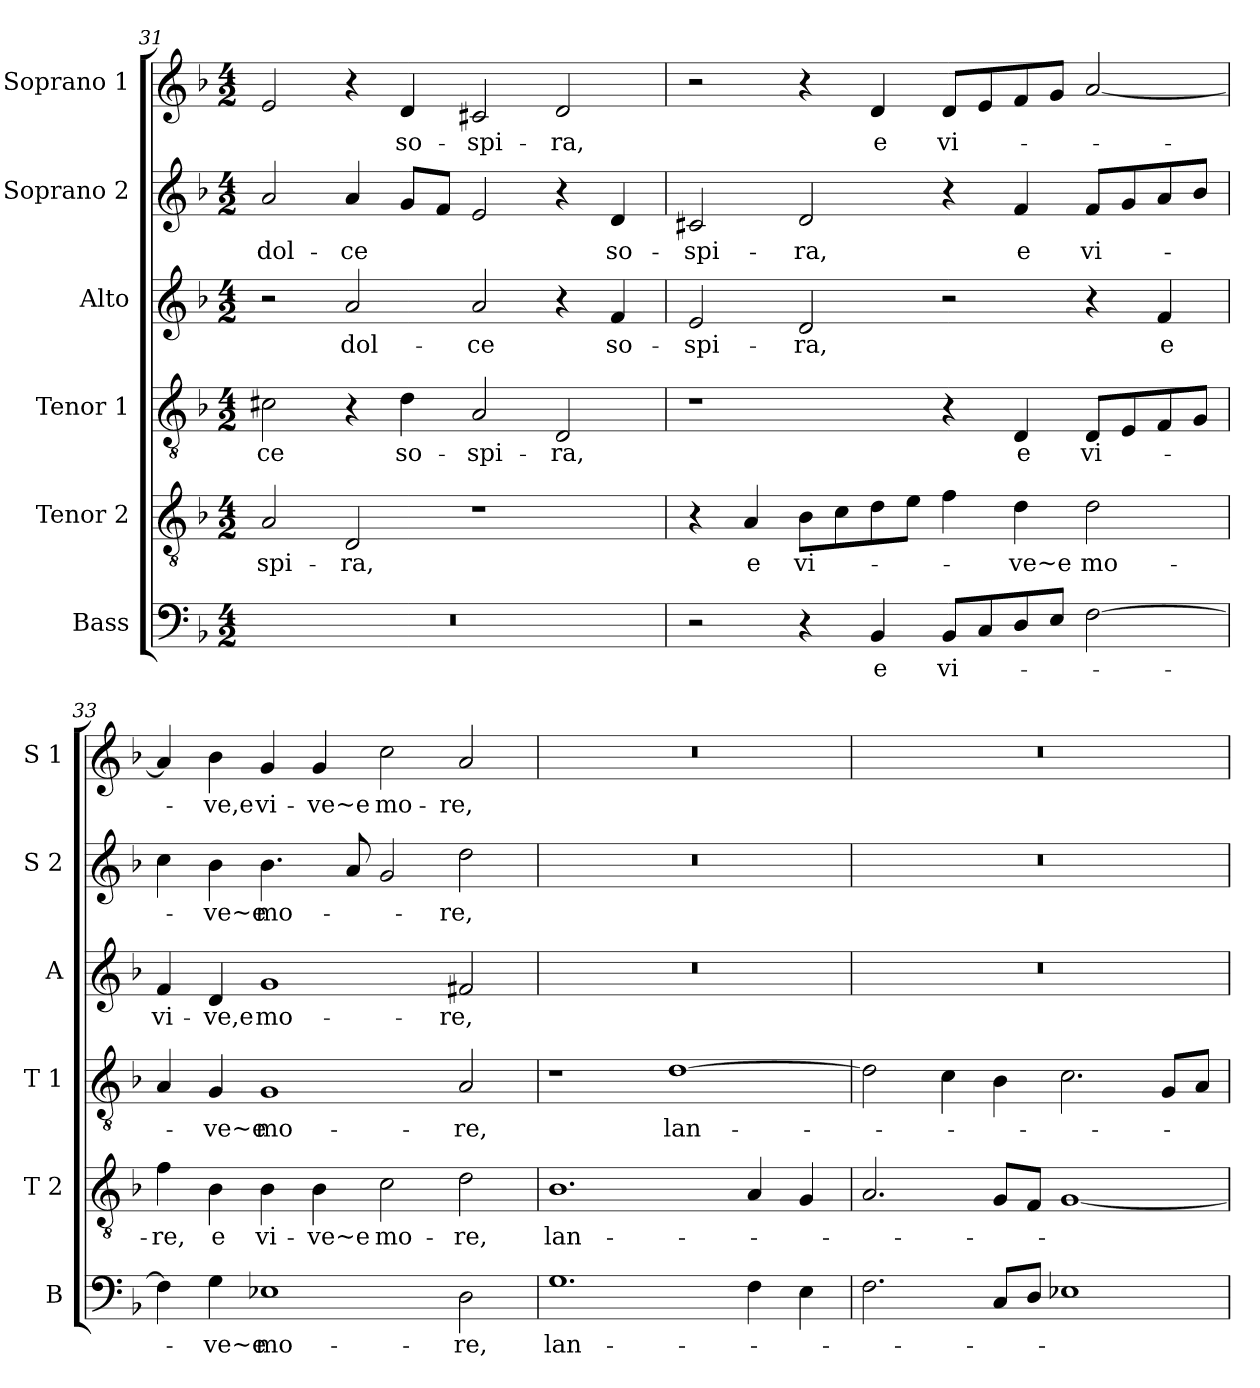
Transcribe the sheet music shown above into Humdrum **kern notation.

**kern	**text	**kern	**text	**kern	**text	**kern	**text	**kern	**text	**kern	**text
*part6	*part6	*part5	*part5	*part4	*part4	*part3	*part3	*part2	*part2	*part1	*part1
*staff6	*staff6	*staff5	*staff5	*staff4	*staff4	*staff3	*staff3	*staff2	*staff2	*staff1	*staff1
*I"Bass	*	*I"Tenor 2	*	*I"Tenor 1	*	*I"Alto	*	*I"Soprano 2	*	*I"Soprano 1	*
*I'B	*	*I'T 2	*	*I'T 1	*	*I'A	*	*I'S 2	*	*I'S 1	*
*clefF4	*	*clefGv2	*	*clefGv2	*	*clefG2	*	*clefG2	*	*clefG2	*
*k[b-]	*	*k[b-]	*	*k[b-]	*	*k[b-]	*	*k[b-]	*	*k[b-]	*
*F:	*	*F:	*	*F:	*	*F:	*	*F:	*	*F:	*
*M4/2	*	*M4/2	*	*M4/2	*	*M4/2	*	*M4/2	*	*M4/2	*
=31	=31	=31	=31	=31	=31	=31	=31	=31	=31	=31	=31
!	!	!	!LO:LY:b	!	!LO:LY:b	!	!	!	!LO:LY:b	!	!
0r	.	2A/	-spi-	2c#X\	-ce	2r	.	2a/	dol-	2e/	.
!	!	!	!LO:LY:b	!	!	!	!LO:LY:b	!	!LO:LY:b	!	!
.	.	2D/	-ra,	4r	.	2a/	dol-	4a/	-ce	4r	.
!	!	!	!	!	!LO:LY:b	!	!	!	!	!	!LO:LY:b
.	.	.	.	4d\	so-	.	.	8g/L	.	4d/	so-
.	.	.	.	.	.	.	.	8f/J	.	.	.
!	!	!	!	!	!LO:LY:b	!	!LO:LY:b	!	!	!	!LO:LY:b
.	.	1r	.	2A/	-spi-	2a/	-ce	2e/	.	2c#X/	-spi-
!	!	!	!	!	!LO:LY:b	!	!	!	!	!	!LO:LY:b
.	.	.	.	2D/	-ra,	4r	.	4r	.	2d/	-ra,
!	!	!	!	!	!	!	!LO:LY:b	!	!LO:LY:b	!	!
.	.	.	.	.	.	4f/	so-	4d/	so-	.	.
=32	=32	=32	=32	=32	=32	=32	=32	=32	=32	=32	=32
!	!	!	!	!	!	!	!LO:LY:b	!	!LO:LY:b	!	!
2r	.	4r	.	1r	.	2e/	-spi-	2c#X/	-spi-	2r	.
!	!	!	!LO:LY:b	!	!	!	!	!	!	!	!
.	.	4A/	e	.	.	.	.	.	.	.	.
!	!	!	!LO:LY:b	!	!	!	!LO:LY:b	!	!LO:LY:b	!	!
4r	.	8B-\L	vi-	.	.	2d/	-ra,	2d/	-ra,	4r	.
.	.	8c\	.	.	.	.	.	.	.	.	.
!	!LO:LY:b	!	!	!	!	!	!	!	!	!	!LO:LY:b
4BB-/	e	8d\	.	.	.	.	.	.	.	4d/	e
.	.	8e\J	.	.	.	.	.	.	.	.	.
!	!LO:LY:b	!	!	!	!	!	!	!	!	!	!LO:LY:b
8BB-/L	vi-	4f\	.	4r	.	2r	.	4r	.	8d/L	vi-
8C/	.	.	.	.	.	.	.	.	.	8e/	.
!	!	!	!LO:LY:b	!	!LO:LY:b	!	!	!	!LO:LY:b	!	!
8D/	.	4d\	-ve~e	4D/	e	.	.	4f/	e	8f/	.
8E/J	.	.	.	.	.	.	.	.	.	8g/J	.
!	!	!	!LO:LY:b	!	!LO:LY:b	!	!	!	!LO:LY:b	!	!
[2F\	.	2d\	mo-	8D/L	vi-	4r	.	8f/L	vi-	[2a/	.
.	.	.	.	8E/	.	.	.	8g/	.	.	.
!	!	!	!	!	!	!	!LO:LY:b	!	!	!	!
.	.	.	.	8F/	.	4f/	e	8a/	.	.	.
.	.	.	.	8G/J	.	.	.	8b-/J	.	.	.
!!LO:LB:g=z
=33	=33	=33	=33	=33	=33	=33	=33	=33	=33	=33	=33
!	!	!	!LO:LY:b	!	!	!	!LO:LY:b	!	!	!	!
4F\]	.	4f\	-re,	4A/	.	4f/	vi-	4cc\	.	4a/]	.
!	!LO:LY:b	!	!LO:LY:b	!	!LO:LY:b	!	!LO:LY:b	!	!LO:LY:b	!	!LO:LY:b
4G\	-ve~e	4B-\	e	4G/	-ve~e	4d/	-ve,e	4b-\	-ve~e	4b-\	-ve,e
!	!LO:LY:b	!	!LO:LY:b	!	!LO:LY:b	!	!LO:LY:b	!	!LO:LY:b	!	!LO:LY:b
1E-X	mo-	4B-\	vi-	1G	mo-	1g	mo-	4.b-\	mo-	4g/	vi-
!	!	!	!LO:LY:b	!	!	!	!	!	!	!	!LO:LY:b
.	.	4B-\	-ve~e	.	.	.	.	.	.	4g/	-ve~e
.	.	.	.	.	.	.	.	8a/	.	.	.
!	!	!	!LO:LY:b	!	!	!	!	!	!	!	!LO:LY:b
.	.	2c\	mo-	.	.	.	.	2g/	.	2cc\	mo-
!	!LO:LY:b	!	!LO:LY:b	!	!LO:LY:b	!	!LO:LY:b	!	!LO:LY:b	!	!LO:LY:b
2D\	-re,	2d\	-re,	2A/	-re,	2f#X/	-re,	2dd\	-re,	2a/	-re,
=34	=34	=34	=34	=34	=34	=34	=34	=34	=34	=34	=34
!	!LO:LY:b	!	!LO:LY:b	!	!	!	!	!	!	!	!
1.G	lan-	1.B-	lan-	1r	.	0r	.	0r	.	0r	.
!	!	!	!	!	!LO:LY:b	!	!	!	!	!	!
.	.	.	.	[1d	lan-	.	.	.	.	.	.
4F\	.	4A/	.	.	.	.	.	.	.	.	.
4E\	.	4G/	.	.	.	.	.	.	.	.	.
=35	=35	=35	=35	=35	=35	=35	=35	=35	=35	=35	=35
2.F\	.	2.A/	.	2d\]	.	0r	.	0r	.	0r	.
.	.	.	.	4c\	.	.	.	.	.	.	.
8C/L	.	8G/L	.	4B-\	.	.	.	.	.	.	.
8D/J	.	8F/J	.	.	.	.	.	.	.	.	.
1E-X	.	[1G	.	2.c\	.	.	.	.	.	.	.
.	.	.	.	8G/L	.	.	.	.	.	.	.
.	.	.	.	8A/J	.	.	.	.	.	.	.
=	=	=	=	=	=	=	=	=	=	=	=
*-	*-	*-	*-	*-	*-	*-	*-	*-	*-	*-	*-
